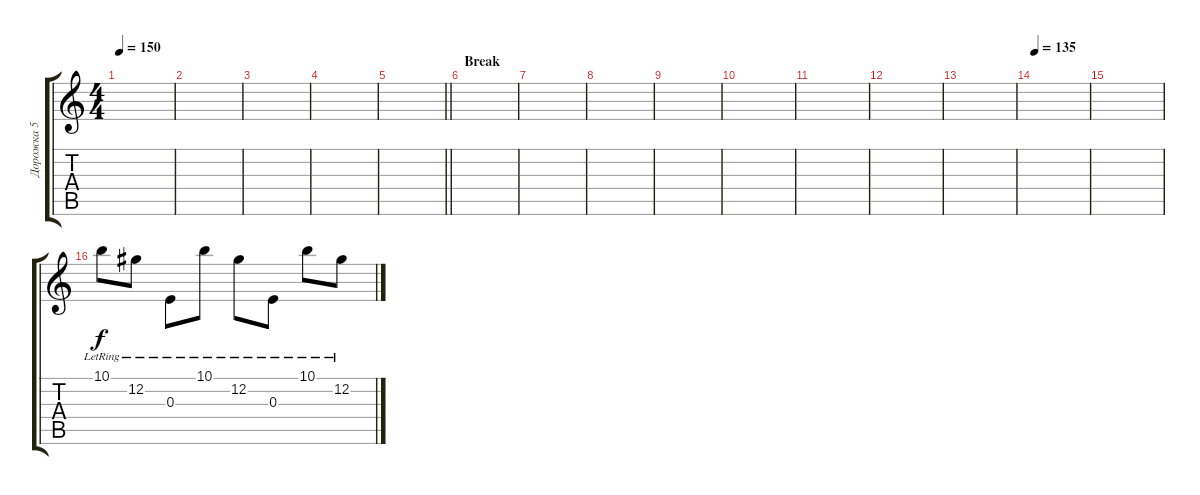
\track ("Дорожка 5" "Дорожка 5") {instrument distortionguitar}
\staff {score tabs}
\tuning (Db4 Ab3 E3 B2 Gb2 B1) {hide}
\ts (4 4)
\tempo 150
\clef g2
\ks c
|
|
|
|
\barLineRight lightlight
|
\section ("" "Break")
|
|
|
|
|
|
|
|
\tempo 135
|
|
10.1{lr}.8{instrument acousticguitarsteel} 12.2{lr}.8 0.3{lr}.8 10.1{lr}.8 12.2{lr}.8 0.3{lr}.8 10.1{lr}.8 12.2{lr}.8
